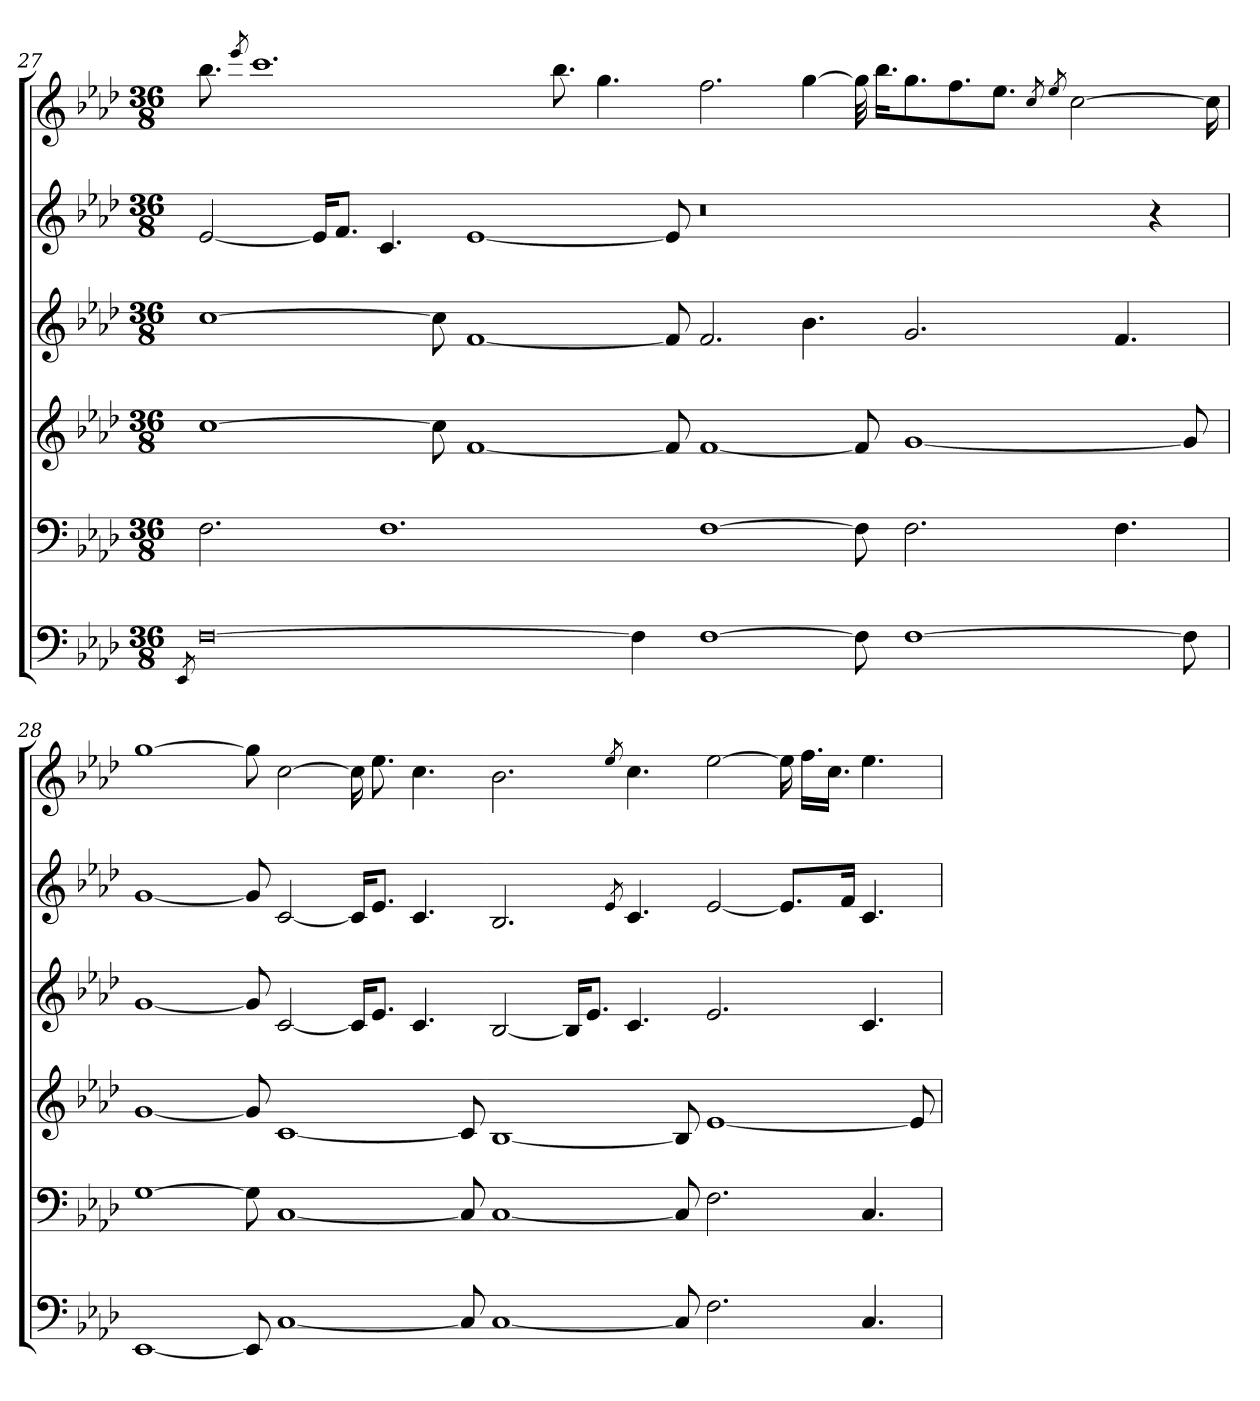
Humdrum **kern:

**kern	**kern	**kern	**kern	**kern	**kern
*part6	*part5	*part4	*part3	*part2	*part1
*staff6	*staff5	*staff4	*staff3	*staff2	*staff1
*clefF4	*clefF4	*clefG2	*clefG2	*clefG2	*clefG2
*k[b-e-a-d-]	*k[b-e-a-d-]	*k[b-e-a-d-]	*k[b-e-a-d-]	*k[b-e-a-d-]	*k[b-e-a-d-]
*M36/8	*M36/8	*M36/8	*M36/8	*M36/8	*M36/8
=27	=27	=27	=27	=27	=27
8qEE-	.	.	.	.	.
[0F	2.F	[1cc	[1cc	[2e-	8.bb-
.	.	.	.	.	8qeee-
.	.	.	.	.	1.ccc
.	.	.	.	16e-/KL]	.
.	.	.	.	8.f/J	.
.	1.F	.	.	4.c	.
.	.	8cc]	8cc]	.	.
.	.	[1f	[1f	[1e-	.
.	.	.	.	.	8.bb-
.	.	.	.	.	4.gg
4F]	.	.	.	.	.
.	.	8f]	8f]	8e-]	.
[1F	[1F	[1f	2.f	0r	2.ff
.	.	.	4.b-	.	[4gg
8F]	8F]	8f]	.	.	32gg]
.	.	.	.	.	16.bb-\KL
[1F	2.F	[1g	2.g	.	8.gg\
.	.	.	.	.	8.ff\
.	.	.	.	.	8.ee-\J
.	.	.	.	.	8qcc
.	.	.	.	.	8qee-
.	.	.	.	.	[2cc
.	4.F	.	4.f	.	.
.	.	.	.	4r	.
8F]	.	8g]	.	.	.
.	.	.	.	.	16cc]
=28	=28	=28	=28	=28	=28
[1EE-	[1G	[1g	[1g	[1g	[1gg
8EE-]	8G]	8g]	8g]	8g]	8gg]
[1C	[1C	[1c	[2c	[2c	[2cc
.	.	.	16c/KL]	16c/KL]	16cc]
.	.	.	8.e-/J	8.e-/J	8.ee-
.	.	.	4.c	4.c	4.cc
8C]	8C]	8c]	.	.	.
[1C	[1C	[1B-	[2B-	2.B-	2.b-
.	.	.	16B-/KL]	.	.
.	.	.	8.e-/J	.	.
.	.	.	.	8qe-	8qee-
.	.	.	4.c	4.c	4.cc
8C]	8C]	8B-]	.	.	.
2.F	2.F	[1e-	2.e-	[2e-	[2ee-
.	.	.	.	8.e-/L]	16ee-]
.	.	.	.	.	16.ff\LL
.	.	.	.	.	16.cc\JJ
.	.	.	.	16f/Jk	.
4.C	4.C	.	4.c	4.c	4.ee-
.	.	8e-]	.	.	.
=	=	=	=	=	=
*-	*-	*-	*-	*-	*-
